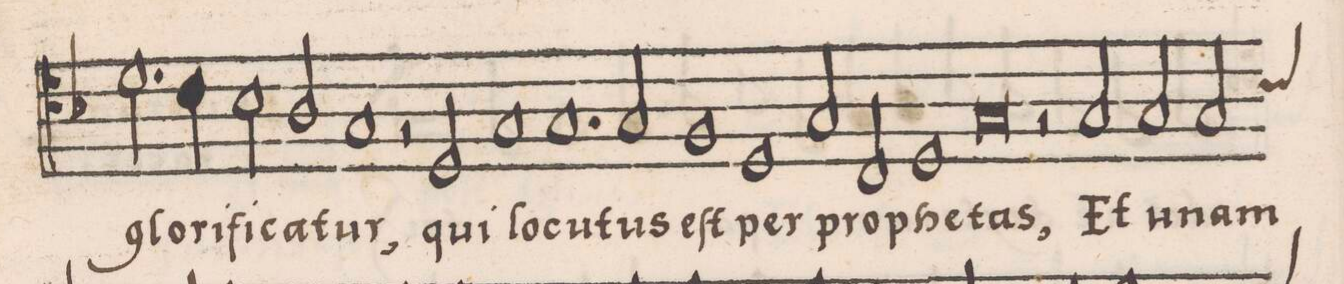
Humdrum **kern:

**kern	**text
*I"BASSVS	*
*clefC4	*
*k[b-]	*
*met(c|)	*
*M2/1	*
2.d\	-glo-
4c\	-ri-
=197	=197
2B-\	-fi-
2A/	-ca-
1G	-tur,
=198	=198
2r	.
2D/	qui
1G	lo-
=199	=199
1.G	-cu-
2G/	-tus
=200	=200
1F	eſt
1D	per
=201	=201
2G/	pro-
2C/	.
1D	-phe-
=202	=202
0G	-tas,
=203	=203
2r	.
2G/	Et
2G/	u-
*custos:B-	*
2G/	-nam
=204	=204
*-	*-
